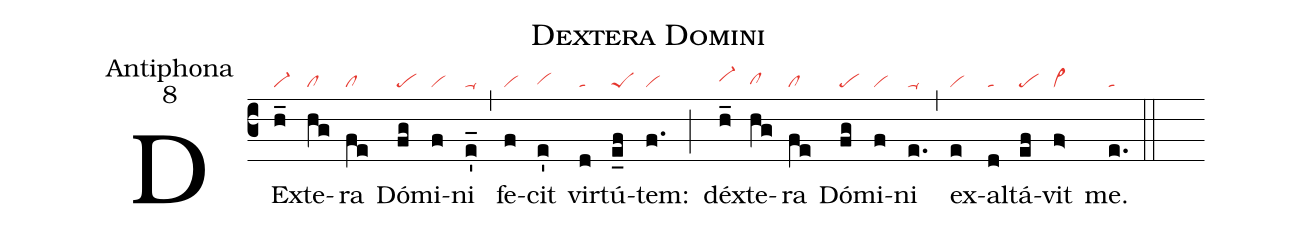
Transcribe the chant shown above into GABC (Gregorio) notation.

name: Dextera Domini;
office-part: Antiphona;
mode: 8;
nabc-lines: 1;
%%
(c3)
DEx(h_|vi-)te(hg|cl)ra(fe|cl) Dó(fg|pe)mi(f|vi)ni(e_'|ta-) (,)
fe(f|vi)cit(e'|vihg) vir(d|ta)tú(e_f|peS)tem:(f.|vi) (;)
déx(h_|vi-hh)te(hg|clhg)ra(fe|cl) Dó(fg|pe)mi(f|vi)ni(e.|ta-) (,)
ex(e|vi)al(d|ta)tá(ef|pe)vit(f>|vi>) me.(e.|ta) (::)
